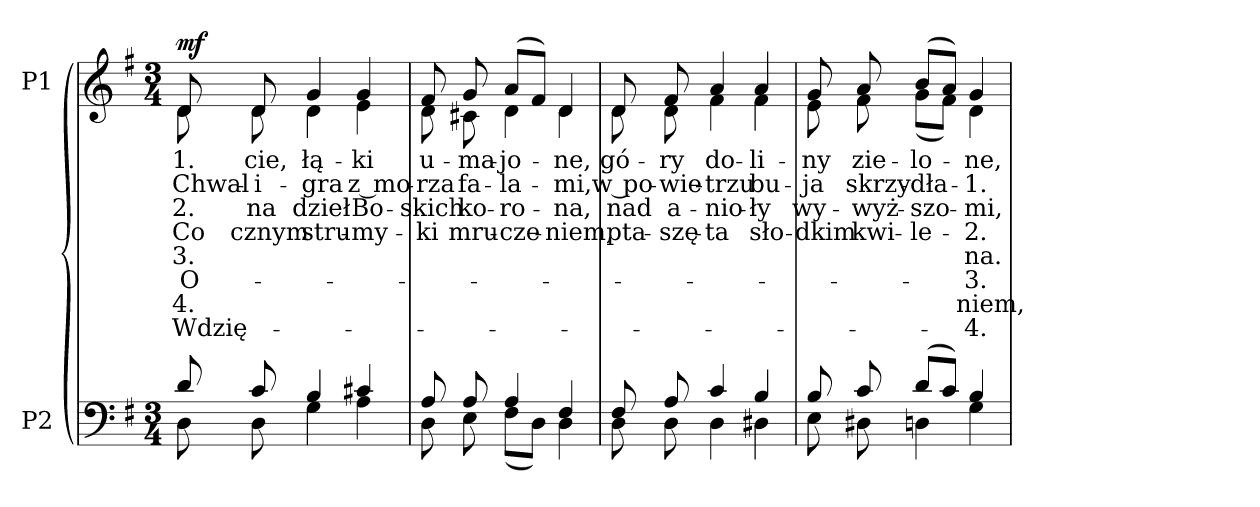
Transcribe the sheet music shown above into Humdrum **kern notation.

**kern	**kern	**text	**text	**text	**text	**text	**text	**text	**text	**dynam
*part2	*part1	*part1	*part1	*part1	*part1	*part1	*part1	*part1	*part1	*part1
*staff2	*staff1	*staff1	*staff1	*staff1	*staff1	*staff1	*staff1	*staff1	*staff1	*staff1
*I"P2	*I"P1	*	*	*	*	*	*	*	*	*
!!LO:PB:g=z
*clefF4	*clefG2	*	*	*	*	*	*	*	*	*
*k[f#]	*k[f#]	*	*	*	*	*	*	*	*	*
*G:	*G:	*	*	*	*	*	*	*	*	*
*M3/4	*M3/4	*	*	*	*	*	*	*	*	*
*MM80	*MM80	*	*	*	*	*	*	*	*	*
=1	=1	=1	=1	=1	=1	=1	=1	=1	=1	=1
*^	*	*	*	*	*	*	*	*	*	*
!	!	!LO:TX:a:B:t=Andante	!	!	!	!	!	!	!	!	!
!	!	!	!LO:LY:b:color=#000000	!LO:LY:b:color=#000000	!LO:LY:b:color=#000000	!LO:LY:b:color=#000000	!LO:LY:b:color=#000000	!LO:LY:b:color=#000000	!LO:LY:b:color=#000000	!LO:LY:b:color=#000000	!
*	*	*^	*	*	*	*	*	*	*	*	*
8di/	8Di\	8di/	8di\	1.	Chwal-	2.	Co	3.	O-	4.	Wdzię-	mf
!	!	!	!	!LO:LY:b:color=#000000	!LO:LY:b:color=#000000	!LO:LY:b:color=#000000	!LO:LY:b:color=#000000	!	!	!	!	!
8ci/	8Di\	8di/	8di\	-cie,	i-	-na	-cznym	.	.	.	.	.
!	!	!	!	!LO:LY:b:color=#000000	!LO:LY:b:color=#000000	!LO:LY:b:color=#000000	!LO:LY:b:color=#000000	!	!	!	!	!
4Bi/	4Gi\	4gi/	4di\	łą-	-gra	dzieł	stru-	.	.	.	.	.
!	!	!	!	!LO:LY:b:color=#000000	!LO:LY:b:color=#000000	!LO:LY:b:color=#000000	!LO:LY:b:color=#000000	!	!	!	!	!
4c#Xi/	4Ai\	4gi/	4ei\	-ki	z mo-	Bo-	-my-	.	.	.	.	.
=2	=2	=2	=2	=2	=2	=2	=2	=2	=2	=2	=2	=2
!	!	!	!	!LO:LY:b:color=#000000	!LO:LY:b:color=#000000	!LO:LY:b:color=#000000	!LO:LY:b:color=#000000	!	!	!	!	!
8Ai/	8Di\	8f#i/	8di\	u-	-rza	-skich	-ki	.	.	.	.	.
!	!	!	!	!LO:LY:b:color=#000000	!LO:LY:b:color=#000000	!LO:LY:b:color=#000000	!LO:LY:b:color=#000000	!	!	!	!	!
8Ai/	8Ei\	8gi/	8c#Xi\	-ma-	fa-	ko-	mru-	.	.	.	.	.
!	!	!	!	!LO:LY:b:color=#000000	!LO:LY:b:color=#000000	!LO:LY:b:color=#000000	!LO:LY:b:color=#000000	!	!	!	!	!
4Ai/	(8F#i\L	(8ai/L	4di\	-jo-	-la-	-ro-	-cze-	.	.	.	.	.
.	8Di\J)	8f#i/J)	.	.	.	.	.	.	.	.	.	.
!	!	!	!	!LO:LY:b:color=#000000	!LO:LY:b:color=#000000	!LO:LY:b:color=#000000	!LO:LY:b:color=#000000	!	!	!	!	!
4F#i/	4Di\	4di/	4di\	-ne,	-mi,	-na,	-niem,	.	.	.	.	.
=3	=3	=3	=3	=3	=3	=3	=3	=3	=3	=3	=3	=3
!	!	!	!	!LO:LY:b:color=#000000	!LO:LY:b:color=#000000	!LO:LY:b:color=#000000	!LO:LY:b:color=#000000	!	!	!	!	!
8F#i/	8Di\	8di/	8di\	gó-	w po-	nad	pta-	.	.	.	.	.
!	!	!	!	!LO:LY:b:color=#000000	!LO:LY:b:color=#000000	!LO:LY:b:color=#000000	!LO:LY:b:color=#000000	!	!	!	!	!
8Ai/	8Di\	8f#i/	8di\	-ry	-wie-	a-	-szę-	.	.	.	.	.
!	!	!	!	!LO:LY:b:color=#000000	!LO:LY:b:color=#000000	!LO:LY:b:color=#000000	!LO:LY:b:color=#000000	!	!	!	!	!
4ci/	4Di\	4ai/	4f#i\	do-	-trzu	-nio-	-ta	.	.	.	.	.
!	!	!	!	!LO:LY:b:color=#000000	!LO:LY:b:color=#000000	!LO:LY:b:color=#000000	!LO:LY:b:color=#000000	!	!	!	!	!
4Bi/	4D#Xi\	4ai/	4f#i\	-li-	bu-	-ły	sło-	.	.	.	.	.
=4	=4	=4	=4	=4	=4	=4	=4	=4	=4	=4	=4	=4
!	!	!	!	!LO:LY:b:color=#000000	!LO:LY:b:color=#000000	!LO:LY:b:color=#000000	!LO:LY:b:color=#000000	!	!	!	!	!
8Bi/	8Ei\	8gi/	8ei\	-ny	-ja	wy-	-dkim	.	.	.	.	.
!	!	!	!	!LO:LY:b:color=#000000	!LO:LY:b:color=#000000	!LO:LY:b:color=#000000	!LO:LY:b:color=#000000	!	!	!	!	!
8ci/	8D#Xi\	8ai/	8f#i\	zie-	skrzy-	-wyż-	kwi-	.	.	.	.	.
!	!	!	!	!LO:LY:b:color=#000000	!LO:LY:b:color=#000000	!LO:LY:b:color=#000000	!LO:LY:b:color=#000000	!	!	!	!	!
(8di/L	4Dni\	(8bi/L	(8gi\L	-lo-	-dła-	-szo-	-le-	.	.	.	.	.
8ci/J)	.	8ai/J)	8f#i\J)	.	.	.	.	.	.	.	.	.
!	!	!	!	!LO:LY:b:color=#000000	!LO:LY:b:color=#000000	!LO:LY:b:color=#000000	!LO:LY:b:color=#000000	!LO:LY:b:color=#000000	!LO:LY:b:color=#000000	!LO:LY:b:color=#000000	!LO:LY:b:color=#000000	!
4Bi/	4Gi\	4gi/	4di\	-ne,	1.	-mi,	2.	-na.	3.	-niem,	4.	.
*v	*v	*	*	*	*	*	*	*	*	*	*	*
*	*v	*v	*	*	*	*	*	*	*	*	*
=	=	=	=	=	=	=	=	=	=	=
*-	*-	*-	*-	*-	*-	*-	*-	*-	*-	*-
